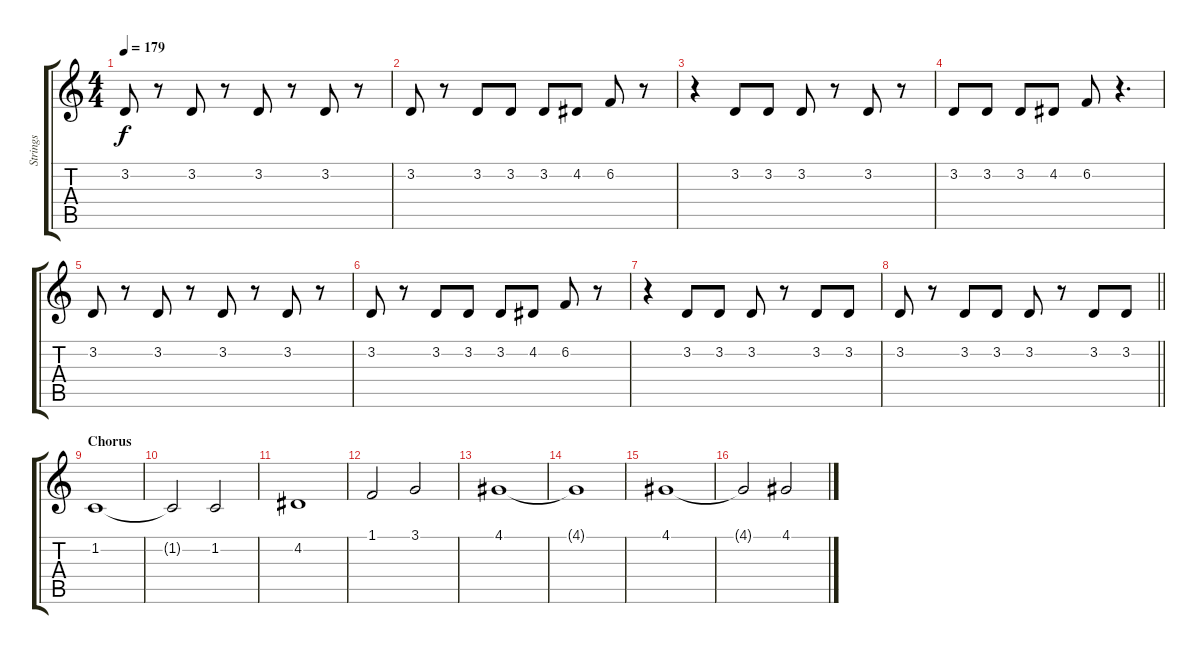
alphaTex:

\track ("Strings" "Strings") {instrument stringensemble1}
\staff {score tabs}
\tuning (E4 B3 G3 D3 A2 E2) {hide}
\ts (4 4)
\tempo 179
\clef g2
\ks c
3.2.8{dy f} r.8 3.2.8 r.8 3.2.8 r.8 3.2.8 r.8 |
3.2.8 r.8 3.2.8 3.2.8 3.2.8 4.2.8 6.2.8 r.8 |
r.4 3.2.8 3.2.8 3.2.8 r.8 3.2.8 r.8 |
3.2.8 3.2.8 3.2.8 4.2.8 6.2.8 r.4{d} |
3.2.8 r.8 3.2.8 r.8 3.2.8 r.8 3.2.8 r.8 |
3.2.8 r.8 3.2.8 3.2.8 3.2.8 4.2.8 6.2.8 r.8 |
r.4 3.2.8 3.2.8 3.2.8 r.8 3.2.8 3.2.8 |
\barLineRight lightlight
3.2.8 r.8 3.2.8 3.2.8 3.2.8 r.8 3.2.8 3.2.8 |
\section ("" "Chorus")
1.2.1 |
1.2{t}.2 1.2.2 |
4.2.1 |
1.1.2 3.1.2 |
4.1.1 |
4.1{t}.1 |
4.1.1 |
4.1{t}.2 4.1.2
